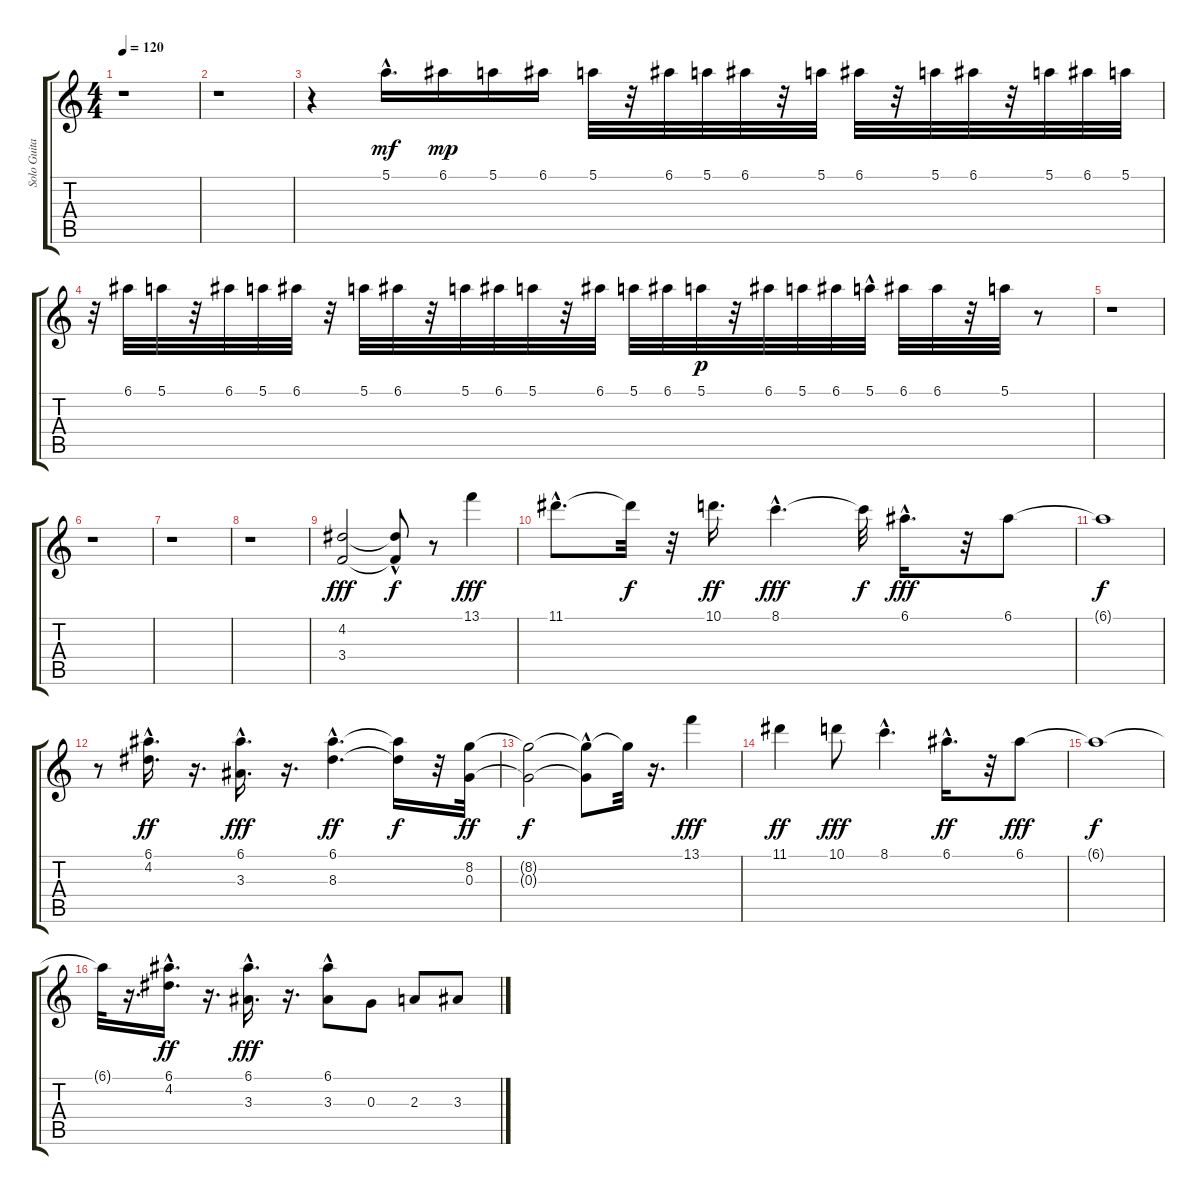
\track ("Solo Guitar" "Solo Guita") {instrument overdrivenguitar}
\staff {score tabs}
\tuning (E4 B3 G3 D3 A2 E2) {hide}
\ts (4 4)
\tempo 120
\clef g2
\ks c
r.1{dy fff} |
r.1 |
r.4 5.1{hac}.16{d dy mf} 6.1.16{dy mp} 5.1.16 6.1.16 5.1.32 r.32 6.1.32 5.1.32 6.1.32 r.32 5.1.32 6.1.32 r.32 5.1.32 6.1.32 r.32 5.1.32 6.1.32 5.1.32 |
r.32 6.1.32 5.1.32 r.32 6.1.32 5.1.32 6.1.32 r.32 5.1.32 6.1.32 r.32 5.1.32 6.1.32 5.1.32 r.32 6.1.32 5.1.32 6.1.32 5.1.32{dy p} r.32 6.1.32 5.1.32 6.1.32 5.1{hac}.32 6.1.32 6.1.32 r.32 5.1.32 r.8 |
r.1 |
r.1 |
r.1 |
r.1 |
(4.2 3.4).2{dy fff} (4.2{t} 3.4{hac t}).8{dy f} r.8 13.1.4{dy fff} |
11.1{hac}.8{d} 11.1{t}.32{dy f} r.32 10.1.16{d dy ff} 8.1{hac}.4{d dy fff} 8.1{t}.32{dy f} 6.1{hac}.16{d dy fff} r.32 6.1.8 |
6.1{t}.1{dy f} |
r.8 (6.1{hac} 4.2{hac}).16{d dy ff} r.16{d} (6.1{hac} 3.3{hac}).16{d dy fff} r.16{d} (6.1{hac} 8.3{hac}).4{d dy ff} (6.1{t} 8.3{t}).16{dy f} r.32 (8.2 0.3).32{dy ff} |
(8.2{t} 0.3{t}).2{dy f} (8.2{t} 0.3{hac t}).8 8.2{t}.32 r.16{d} 13.1.4{dy fff} |
11.1.4{dy ff} 10.1.8{dy fff} 8.1{hac}.4{d} 6.1{hac}.16{d dy ff} r.32 6.1.8{dy fff} |
6.1{t}.1{dy f} |
6.1{t}.32 r.16{d} (6.1{hac} 4.2).16{d dy ff} r.16{d} (6.1{hac} 3.3{hac}).16{d dy fff} r.16{d} (6.1{hac} 3.3).8 0.3.8 2.3.8 3.3.8
